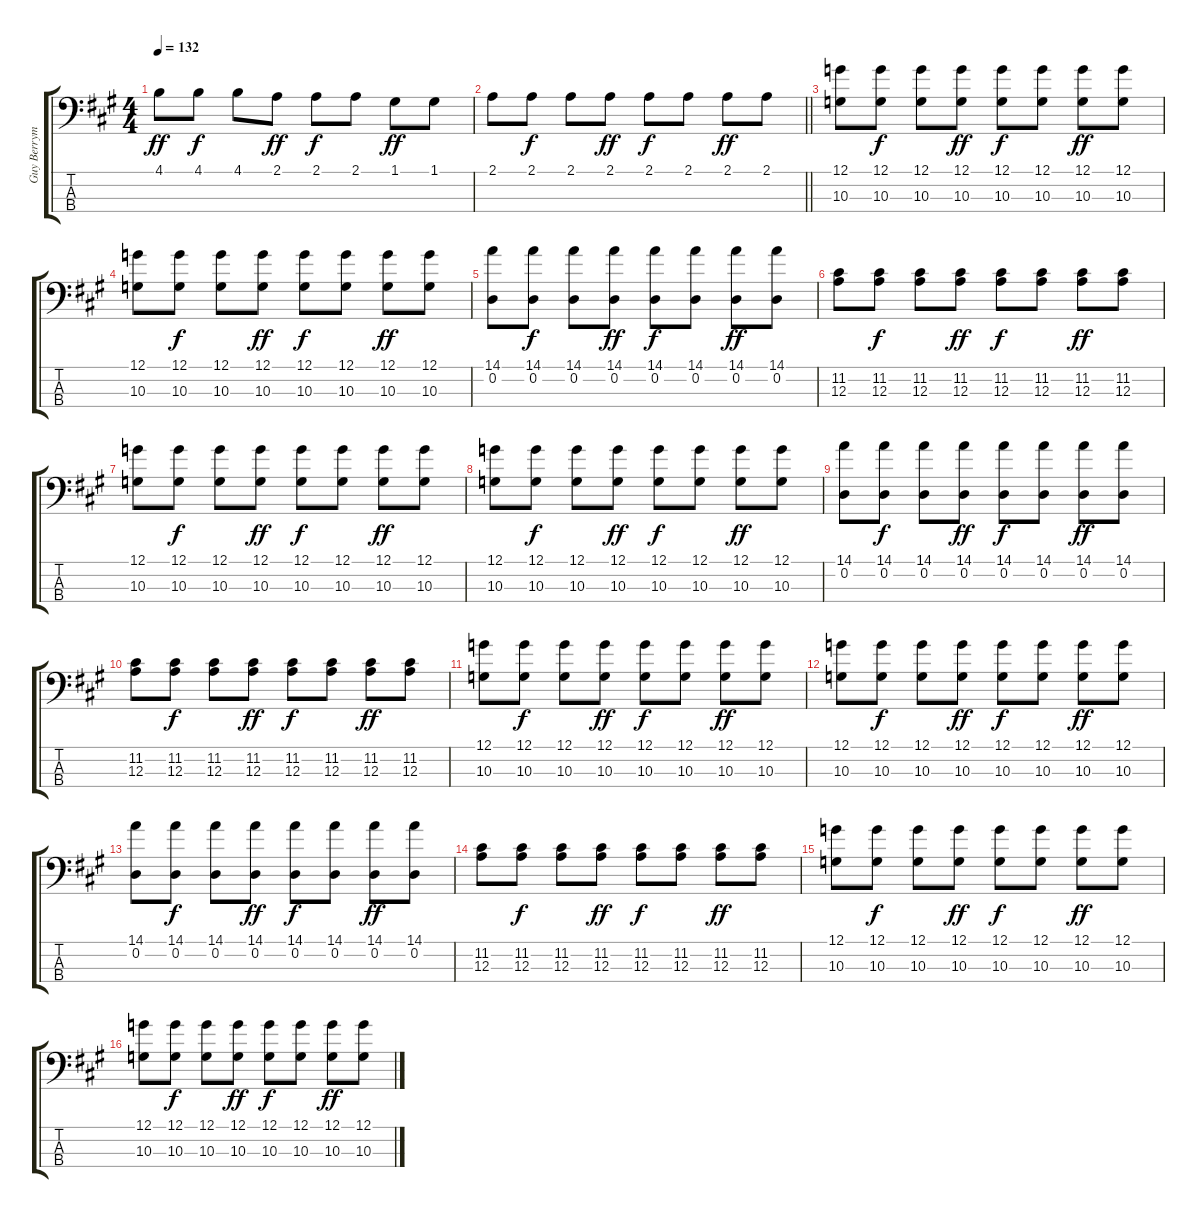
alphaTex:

\track ("Guy Berryman-Bass Guitar" "Guy Berrym") {instrument electricbassfinger}
\staff {score tabs}
\tuning (G2 D2 A1 E1) {hide}
\ts (4 4)
\tempo 132
\clef f4
\ks a
4.1.8{dy ff} 4.1.8{dy f} 4.1.8 2.1.8{dy ff} 2.1.8{dy f} 2.1.8 1.1.8{dy ff} 1.1.8 |
\barLineRight lightlight
2.1.8 2.1.8{dy f} 2.1.8 2.1.8{dy ff} 2.1.8{dy f} 2.1.8 2.1.8{dy ff} 2.1.8 |
(12.1 10.3).8 (12.1 10.3).8{dy f} (12.1 10.3).8 (12.1 10.3).8{dy ff} (12.1 10.3).8{dy f} (12.1 10.3).8 (12.1 10.3).8{dy ff} (12.1 10.3).8 |
(12.1 10.3).8 (12.1 10.3).8{dy f} (12.1 10.3).8 (12.1 10.3).8{dy ff} (12.1 10.3).8{dy f} (12.1 10.3).8 (12.1 10.3).8{dy ff} (12.1 10.3).8 |
(14.1 0.2).8 (14.1 0.2).8{dy f} (14.1 0.2).8 (14.1 0.2).8{dy ff} (14.1 0.2).8{dy f} (14.1 0.2).8 (14.1 0.2).8{dy ff} (14.1 0.2).8 |
(11.2 12.3).8 (11.2 12.3).8{dy f} (11.2 12.3).8 (11.2 12.3).8{dy ff} (11.2 12.3).8{dy f} (11.2 12.3).8 (11.2 12.3).8{dy ff} (11.2 12.3).8 |
(12.1 10.3).8 (12.1 10.3).8{dy f} (12.1 10.3).8 (12.1 10.3).8{dy ff} (12.1 10.3).8{dy f} (12.1 10.3).8 (12.1 10.3).8{dy ff} (12.1 10.3).8 |
(12.1 10.3).8 (12.1 10.3).8{dy f} (12.1 10.3).8 (12.1 10.3).8{dy ff} (12.1 10.3).8{dy f} (12.1 10.3).8 (12.1 10.3).8{dy ff} (12.1 10.3).8 |
(14.1 0.2).8 (14.1 0.2).8{dy f} (14.1 0.2).8 (14.1 0.2).8{dy ff} (14.1 0.2).8{dy f} (14.1 0.2).8 (14.1 0.2).8{dy ff} (14.1 0.2).8 |
(11.2 12.3).8 (11.2 12.3).8{dy f} (11.2 12.3).8 (11.2 12.3).8{dy ff} (11.2 12.3).8{dy f} (11.2 12.3).8 (11.2 12.3).8{dy ff} (11.2 12.3).8 |
(12.1 10.3).8 (12.1 10.3).8{dy f} (12.1 10.3).8 (12.1 10.3).8{dy ff} (12.1 10.3).8{dy f} (12.1 10.3).8 (12.1 10.3).8{dy ff} (12.1 10.3).8 |
(12.1 10.3).8 (12.1 10.3).8{dy f} (12.1 10.3).8 (12.1 10.3).8{dy ff} (12.1 10.3).8{dy f} (12.1 10.3).8 (12.1 10.3).8{dy ff} (12.1 10.3).8 |
(14.1 0.2).8 (14.1 0.2).8{dy f} (14.1 0.2).8 (14.1 0.2).8{dy ff} (14.1 0.2).8{dy f} (14.1 0.2).8 (14.1 0.2).8{dy ff} (14.1 0.2).8 |
(11.2 12.3).8 (11.2 12.3).8{dy f} (11.2 12.3).8 (11.2 12.3).8{dy ff} (11.2 12.3).8{dy f} (11.2 12.3).8 (11.2 12.3).8{dy ff} (11.2 12.3).8 |
(12.1 10.3).8 (12.1 10.3).8{dy f} (12.1 10.3).8 (12.1 10.3).8{dy ff} (12.1 10.3).8{dy f} (12.1 10.3).8 (12.1 10.3).8{dy ff} (12.1 10.3).8 |
(12.1 10.3).8 (12.1 10.3).8{dy f} (12.1 10.3).8 (12.1 10.3).8{dy ff} (12.1 10.3).8{dy f} (12.1 10.3).8 (12.1 10.3).8{dy ff} (12.1 10.3).8
